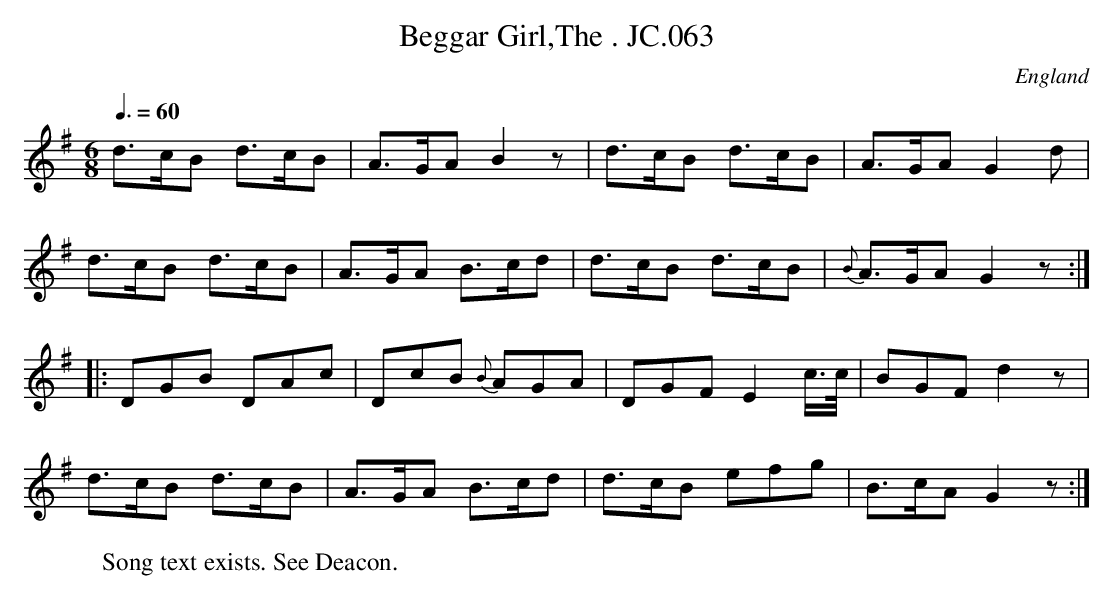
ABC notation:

X:1
T:Beggar Girl,The . JC.063
L:1/8
M:6/8
O:England
Q:3/8=60
K:G
d>cB d>cB|A>GA B2z|\
d>cB d>cB|A>GA G2d|!
d>cB d>cB|A>GA B>cd|\
d>cB d>cB|{B}A>GA G2z:|!
|:DGB DAc|DcB {B}AGA|\
DGF E2c3/4c/4|BGF d2z|!
d>cB d>cB|A>GA B>cd|\
d>cB efg|B>cA G2z:|
W:Song text exists. See Deacon.
